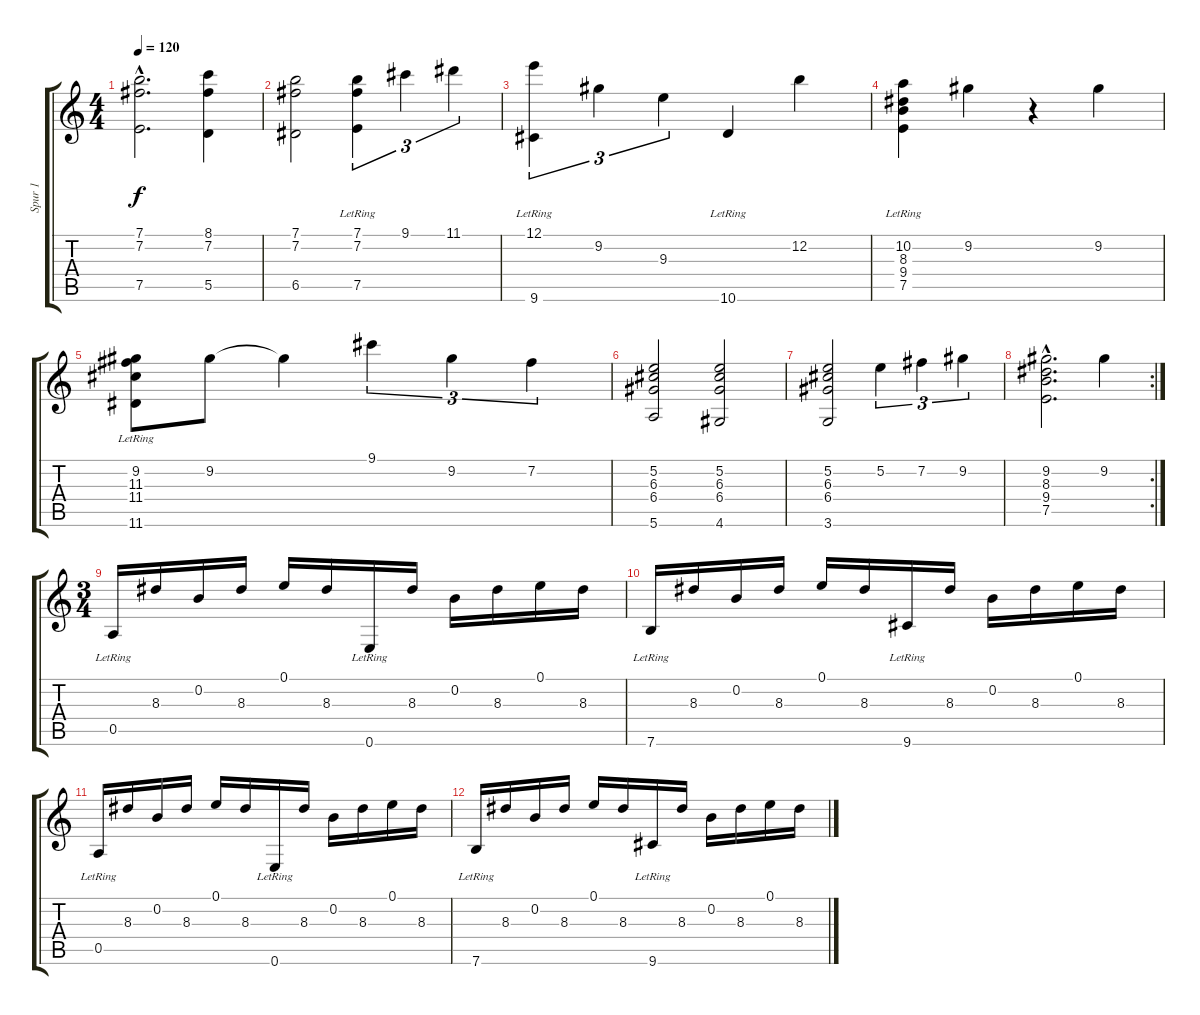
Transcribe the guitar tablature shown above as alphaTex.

\track ("Spur 1" "Spur 1") {instrument acousticguitarnylon}
\staff {score tabs}
\tuning (E4 B3 G3 D3 A2 E2) {hide}
\ts (4 4)
\tempo 120
\clef g2
\ks c
(7.1{hac} 7.2{hac} 7.5{hac}).2{d dy f} (8.1 7.2 5.5).4 |
(7.1 7.2 6.5).2 (7.1 7.2 7.5{lr}).4{tu (3 2)} 9.1.4{tu (3 2)} 11.1.4{tu (3 2)} |
(12.1 9.6{lr}).4{tu (3 2)} 9.2.4{tu (3 2)} 9.3.4{tu (3 2)} 10.6{lr}.4 12.2.4 |
(10.2 8.3 9.4 7.5{lr}).4 9.2.4 r.4 9.2.4 |
(9.2 11.3 11.4 11.6{lr}).8 9.2.8 9.2{t}.4 9.1.4{tu (3 2)} 9.2.4{tu (3 2)} 7.2.4{tu (3 2)} |
(5.2 6.3 6.4 5.6).2 (5.2 6.3 6.4 4.6).2 |
(5.2 6.3 6.4 3.6).2 5.2.4{tu (3 2)} 7.2.4{tu (3 2)} 9.2.4{tu (3 2)} |
\rc 2
(9.2{hac} 8.3{hac} 9.4{hac} 7.5{hac}).2{d} 9.2.4 |
\ts (3 4)
0.5{lr}.16 8.3.16 0.2.16 8.3.16 0.1.16 8.3.16 0.6{lr}.16 8.3.16 0.2.16 8.3.16 0.1.16 8.3.16 |
7.6{lr}.16 8.3.16 0.2.16 8.3.16 0.1.16 8.3.16 9.6{lr}.16 8.3.16 0.2.16 8.3.16 0.1.16 8.3.16 |
0.5{lr}.16 8.3.16 0.2.16 8.3.16 0.1.16 8.3.16 0.6{lr}.16 8.3.16 0.2.16 8.3.16 0.1.16 8.3.16 |
7.6{lr}.16 8.3.16 0.2.16 8.3.16 0.1.16 8.3.16 9.6{lr}.16 8.3.16 0.2.16 8.3.16 0.1.16 8.3.16
